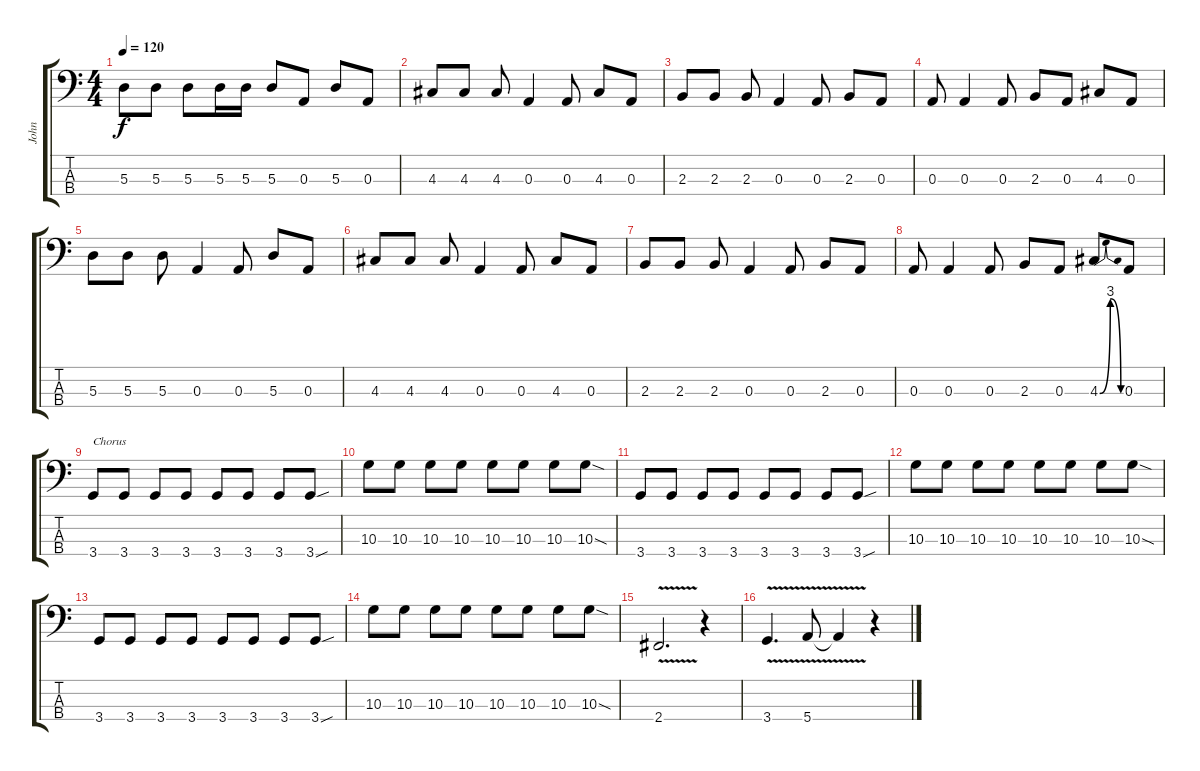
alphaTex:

\track ("John" "John") {instrument electricbassfinger}
\staff {score tabs}
\tuning (G2 D2 A1 E1) {hide}
\ts (4 4)
\tempo 120
\clef f4
\ks c
5.3.8{dy f} 5.3.8 5.3.8 5.3.16 5.3.16 5.3.8 0.3.8 5.3.8 0.3.8 |
4.3.8 4.3.8 4.3.8 0.3.4 0.3.8 4.3.8 0.3.8 |
2.3.8 2.3.8 2.3.8 0.3.4 0.3.8 2.3.8 0.3.8 |
0.3.8 0.3.4 0.3.8 2.3.8 0.3.8 4.3.8 0.3.8 |
5.3.8 5.3.8 5.3.8 0.3.4 0.3.8 5.3.8 0.3.8 |
4.3.8 4.3.8 4.3.8 0.3.4 0.3.8 4.3.8 0.3.8 |
2.3.8 2.3.8 2.3.8 0.3.4 0.3.8 2.3.8 0.3.8 |
0.3.8 0.3.4 0.3.8 2.3.8 0.3.8 4.3{be (bendrelease 0 0 27 12 27 12 60 0)}.8 0.3.8 |
3.4.8{txt "Chorus"} 3.4.8 3.4.8 3.4.8 3.4.8 3.4.8 3.4.8 3.4{sou}.8 |
10.3.8 10.3.8 10.3.8 10.3.8 10.3.8 10.3.8 10.3.8 10.3{sod}.8 |
3.4.8 3.4.8 3.4.8 3.4.8 3.4.8 3.4.8 3.4.8 3.4{sou}.8 |
10.3.8 10.3.8 10.3.8 10.3.8 10.3.8 10.3.8 10.3.8 10.3{sod}.8 |
3.4.8 3.4.8 3.4.8 3.4.8 3.4.8 3.4.8 3.4.8 3.4{sou}.8 |
10.3.8 10.3.8 10.3.8 10.3.8 10.3.8 10.3.8 10.3.8 10.3{sod}.8 |
2.4{v}.2{d} r.4 |
3.4{v}.4{d} 5.4{v}.8 5.4{t}.4 r.4
